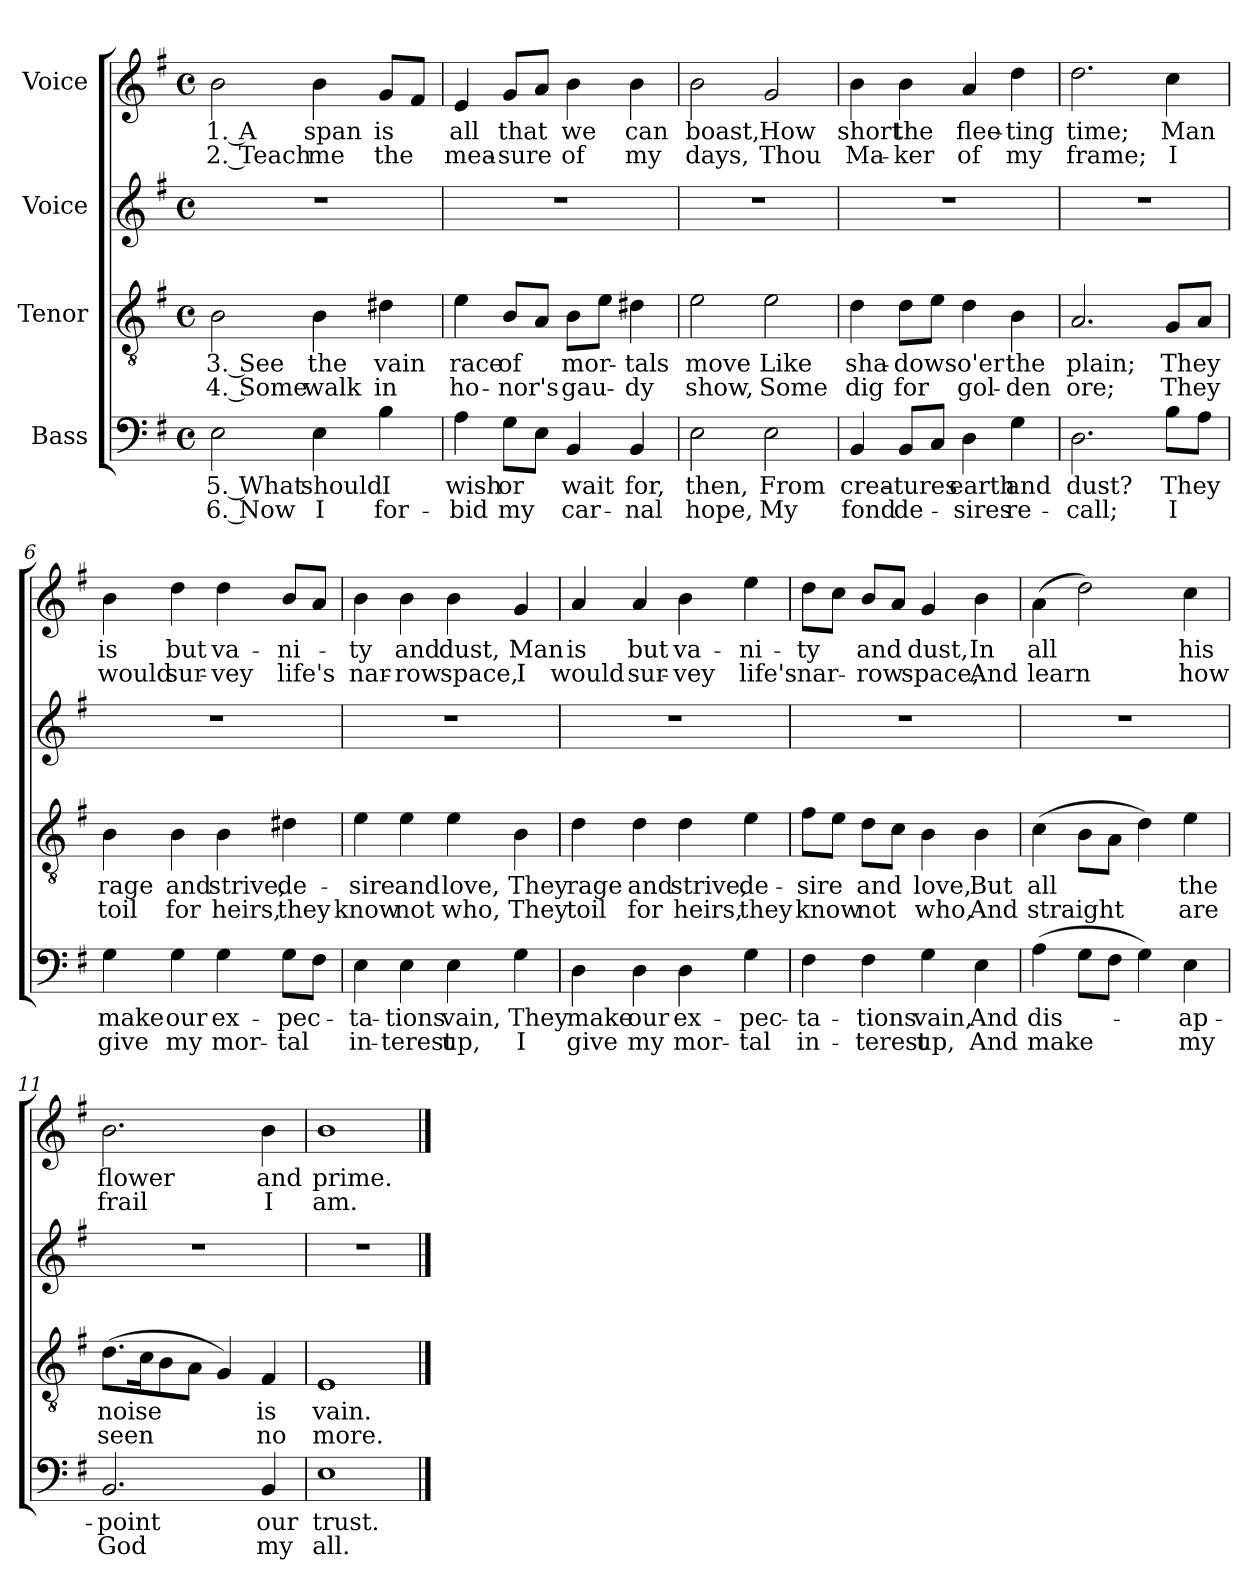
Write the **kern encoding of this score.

**kern	**text	**text	**kern	**text	**text	**kern	**kern	**text	**text
*part4	*part4	*part4	*part3	*part3	*part3	*part2	*part1	*part1	*part1
*staff4	*staff4	*staff4	*staff3	*staff3	*staff3	*staff2	*staff1	*staff1	*staff1
*I"Bass	*	*	*I"Tenor	*	*	*I"Voice	*I"Voice	*	*
*clefF4	*	*	*clefGv2	*	*	*clefG2	*clefG2	*	*
*k[f#]	*	*	*k[f#]	*	*	*k[f#]	*k[f#]	*	*
*M4/4	*	*	*M4/4	*	*	*M4/4	*M4/4	*	*
*met(c)	*	*	*met(c)	*	*	*met(c)	*met(c)	*	*
*MM120	*	*	*MM120	*	*	*MM120	*MM120	*	*
=1	=1	=1	=1	=1	=1	=1	=1	=1	=1
2E\	5. What	6. Now	2B\	3. See	4. Some	1r	2b\	1. A	2. Teach
4E\	should	I	4B\	the	walk	.	4b\	span	me
4B\	I	for-	4d#X\	vain	in	.	8g/L	is	the
.	.	.	.	.	.	.	8f#/J	.	.
=2	=2	=2	=2	=2	=2	=2	=2	=2	=2
4A\	wish	-bid	4e\	race	ho-	1r	4e/	all	mea-
8G\L	or	my	8B/L	of	-nor's	.	8g/L	that	-sure
8E\J	.	.	8A/J	.	.	.	8a/J	.	.
4BB/	wait	car-	8B\L	mor-	gau-	.	4b\	we	of
.	.	.	8e\J	.	.	.	.	.	.
4BB/	for,	-nal	4d#X\	-tals	-dy	.	4b\	can	my
=3	=3	=3	=3	=3	=3	=3	=3	=3	=3
2E\	then,	hope,	2e\	move	show,	1r	2b\	boast,	days,
2E\	From	My	2e\	Like	Some	.	2g/	How	Thou
=4	=4	=4	=4	=4	=4	=4	=4	=4	=4
4BB/	crea-	fond	4d\	sha-	dig	1r	4b\	short	Ma-
8BB/L	-tures	de-	8d\L	-dows	for	.	4b\	the	-ker
8C/J	.	.	8e\J	.	.	.	.	.	.
4D\	earth	-sires	4d\	o'er	gol-	.	4a/	flee-	of
4G\	and	re-	4B\	the	-den	.	4dd\	-ting	my
=5	=5	=5	=5	=5	=5	=5	=5	=5	=5
2.D\	dust?	-call;	2.A/	plain;	ore;	1r	2.dd\	time;	frame;
8B\L	They	I	8G/L	They	They	.	4cc\	Man	I
8A\J	.	.	8A/J	.	.	.	.	.	.
=6	=6	=6	=6	=6	=6	=6	=6	=6	=6
4G\	make	give	4B\	rage	toil	1r	4b\	is	would
4G\	our	my	4B\	and	for	.	4dd\	but	sur-
4G\	ex-	mor-	4B\	strive,	heirs,	.	4dd\	va-	-vey
8G\L	-pec-	-tal	4d#X\	de-	they	.	8b/L	-ni-	life's
8F#\J	.	.	.	.	.	.	8a/J	.	.
!!LO:LB:g=z
=7	=7	=7	=7	=7	=7	=7	=7	=7	=7
4E\	-ta-	in-	4e\	-sire	know	1r	4b\	-ty	nar-
4E\	-tions	-terest	4e\	and	not	.	4b\	and	-row
4E\	vain,	up,	4e\	love,	who,	.	4b\	dust,	space,
4G\	They	I	4B\	They	They	.	4g/	Man	I
=8	=8	=8	=8	=8	=8	=8	=8	=8	=8
4D\	make	give	4d\	rage	toil	1r	4a/	is	would
4D\	our	my	4d\	and	for	.	4a/	but	sur-
4D\	ex-	mor-	4d\	strive,	heirs,	.	4b\	va-	-vey
4G\	-pec-	-tal	4e\	de-	they	.	4ee\	-ni-	life's
=9	=9	=9	=9	=9	=9	=9	=9	=9	=9
4F#\	-ta-	in-	8f#\L	-sire	know	1r	8dd\L	-ty	nar-
.	.	.	8e\J	.	.	.	8cc\J	.	.
4F#\	-tions	-terest	8d\L	and	not	.	8b/L	and	-row
.	.	.	8c\J	.	.	.	8a/J	.	.
4G\	vain,	up,	4B\	love,	who,	.	4g/	dust,	space,
4E\	And	And	4B\	But	And	.	4b\	In	And
=10	=10	=10	=10	=10	=10	=10	=10	=10	=10
(4A\	dis-	make	(4c\	all	straight	1r	(4a\	all	learn
8G\L	.	.	8B\L	.	.	.	2dd\)	.	.
8F#\J	.	.	8A\J	.	.	.	.	.	.
4G\)	.	.	4d\)	.	.	.	.	.	.
4E\	-ap-	my	4e\	the	are	.	4cc\	his	how
=11	=11	=11	=11	=11	=11	=11	=11	=11	=11
2.BB/	-point	God	(8.d\L	noise	seen	1r	2.b\	flower	frail
.	.	.	16c\K	.	.	.	.	.	.
.	.	.	8B\	.	.	.	.	.	.
.	.	.	8A\J	.	.	.	.	.	.
.	.	.	4G/)	.	.	.	.	.	.
4BB/	our	my	4F#/	is	no	.	4b\	and	I
=12	=12	=12	=12	=12	=12	=12	=12	=12	=12
1E	trust.	all.	1E	vain.	more.	1r	1b	prime.	am.
==	==	==	==	==	==	==	==	==	==
*-	*-	*-	*-	*-	*-	*-	*-	*-	*-
